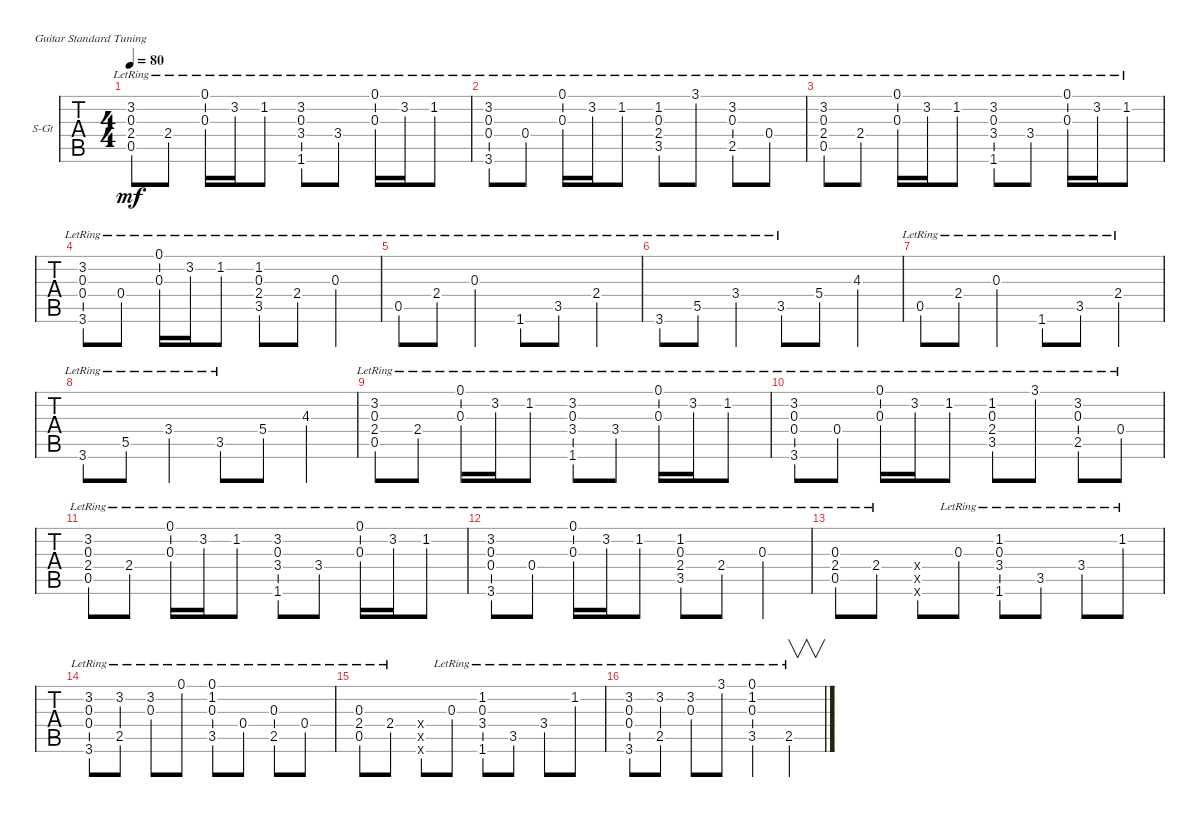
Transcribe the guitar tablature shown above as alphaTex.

\bracketExtendMode groupsimilarinstruments
\firstSystemTrackNameOrientation horizontal
\otherSystemsTrackNameOrientation horizontal
\track ("Steel Guitar" "S-Gt") {instrument acousticguitarsteel}
\staff {tabs}
\tuning (E4 B3 G3 D3 A2 E2)
\ts (4 4)
\beaming (8 2 2 2 2)
\tempo 80
\clef g2
\ks c
(3.2{lr} 0.3{lr} 2.4{lr} 0.5{lr}).8{dy mf instrument acousticguitarsteel} 2.4{lr}.8 (0.1{lr} 0.3{lr}).16 3.2{lr}.16 1.2{lr}.8 (3.2{lr} 0.3{lr} 3.4{lr} 1.6{lr}).8 3.4{lr}.8 (0.1{lr} 0.3{lr}).16 3.2{lr}.16 1.2{lr}.8 |
(3.2{lr} 0.3{lr} 0.4{lr} 3.6{lr}).8 0.4{lr}.8 (0.1{lr} 0.3{lr}).16 3.2{lr}.16 1.2{lr}.8 (1.2{lr} 0.3{lr} 2.4{lr} 3.5{lr}).8 3.1{lr}.8 (3.2{lr} 0.3{lr} 2.5{lr}).8 0.4{lr}.8 |
(3.2{lr} 0.3{lr} 2.4{lr} 0.5{lr}).8 2.4{lr}.8 (0.1{lr} 0.3{lr}).16 3.2{lr}.16 1.2{lr}.8 (3.2{lr} 0.3{lr} 3.4{lr} 1.6{lr}).8 3.4{lr}.8 (0.1{lr} 0.3{lr}).16 3.2{lr}.16 1.2{lr}.8 |
(3.2{lr} 0.3{lr} 0.4{lr} 3.6{lr}).8 0.4{lr}.8 (0.1{lr} 0.3{lr}).16 3.2{lr}.16 1.2{lr}.8 (1.2{lr} 0.3{lr} 2.4{lr} 3.5{lr}).8 2.4{lr}.8 0.3{lr}.4 |
0.5{lr}.8 2.4{lr}.8 0.3{lr}.4 1.6{lr}.8 3.5{lr}.8 2.4{lr}.4 |
3.6{lr}.8 5.5{lr}.8 3.4{lr}.4 3.5{lr}.8 5.4.8 4.3.4 |
0.5{lr}.8 2.4{lr}.8 0.3{lr}.4 1.6{lr}.8 3.5{lr}.8 2.4{lr}.4 |
3.6{lr}.8 5.5{lr}.8 3.4{lr}.4 3.5{lr}.8 5.4.8 4.3.4 |
(3.2{lr} 0.3{lr} 2.4{lr} 0.5{lr}).8 2.4{lr}.8 (0.1{lr} 0.3{lr}).16 3.2{lr}.16 1.2{lr}.8 (3.2{lr} 0.3{lr} 3.4{lr} 1.6{lr}).8 3.4{lr}.8 (0.1{lr} 0.3{lr}).16 3.2{lr}.16 1.2{lr}.8 |
(3.2{lr} 0.3{lr} 0.4{lr} 3.6{lr}).8 0.4{lr}.8 (0.1{lr} 0.3{lr}).16 3.2{lr}.16 1.2{lr}.8 (1.2{lr} 0.3{lr} 2.4{lr} 3.5{lr}).8 3.1{lr}.8 (3.2{lr} 0.3{lr} 2.5{lr}).8 0.4{lr}.8 |
(3.2{lr} 0.3{lr} 2.4{lr} 0.5{lr}).8 2.4{lr}.8 (0.1{lr} 0.3{lr}).16 3.2{lr}.16 1.2{lr}.8 (3.2{lr} 0.3{lr} 3.4{lr} 1.6{lr}).8 3.4{lr}.8 (0.1{lr} 0.3{lr}).16 3.2{lr}.16 1.2{lr}.8 |
(3.2{lr} 0.3{lr} 0.4{lr} 3.6{lr}).8 0.4{lr}.8 (0.1{lr} 0.3{lr}).16 3.2{lr}.16 1.2{lr}.8 (1.2{lr} 0.3{lr} 2.4{lr} 3.5{lr}).8 2.4{lr}.8 0.3{lr}.4 |
(0.3{lr} 2.4{lr} 0.5{lr}).8 2.4{lr}.8 (2.4{x} 0.5{x} 0.6{x}).8 0.3{lr}.8 (1.2{lr} 0.3{lr} 3.4{lr} 1.6{lr}).8 3.5{lr}.8 3.4{lr}.8 1.2{lr}.8 |
(3.2{lr} 0.3{lr} 0.4{lr} 3.6{lr}).8 (3.2{lr} 2.5).8 (3.2{lr} 0.3{lr}).8 0.1{lr}.8 (0.1{lr} 1.2{lr} 0.3{lr} 3.5{lr}).8 0.4{lr}.8 (0.3{lr} 2.5{lr}).8 0.4{lr}.8 |
(0.3{lr} 2.4{lr} 0.5{lr}).8 2.4{lr}.8 (2.4{x} 0.5{x} 0.6{x}).8 0.3{lr}.8 (1.2{lr} 0.3{lr} 3.4{lr} 1.6{lr}).8 3.5{lr}.8 3.4{lr}.8 1.2{lr}.8 |
(3.2{lr} 0.3{lr} 0.4{lr} 3.6{lr}).8 (3.2{lr} 2.5).8 (3.2{lr} 0.3{lr}).8 3.1{lr}.8 (0.1{lr} 1.2{lr} 0.3{lr} 3.5{lr}).4 2.5{lr}.4{v}
